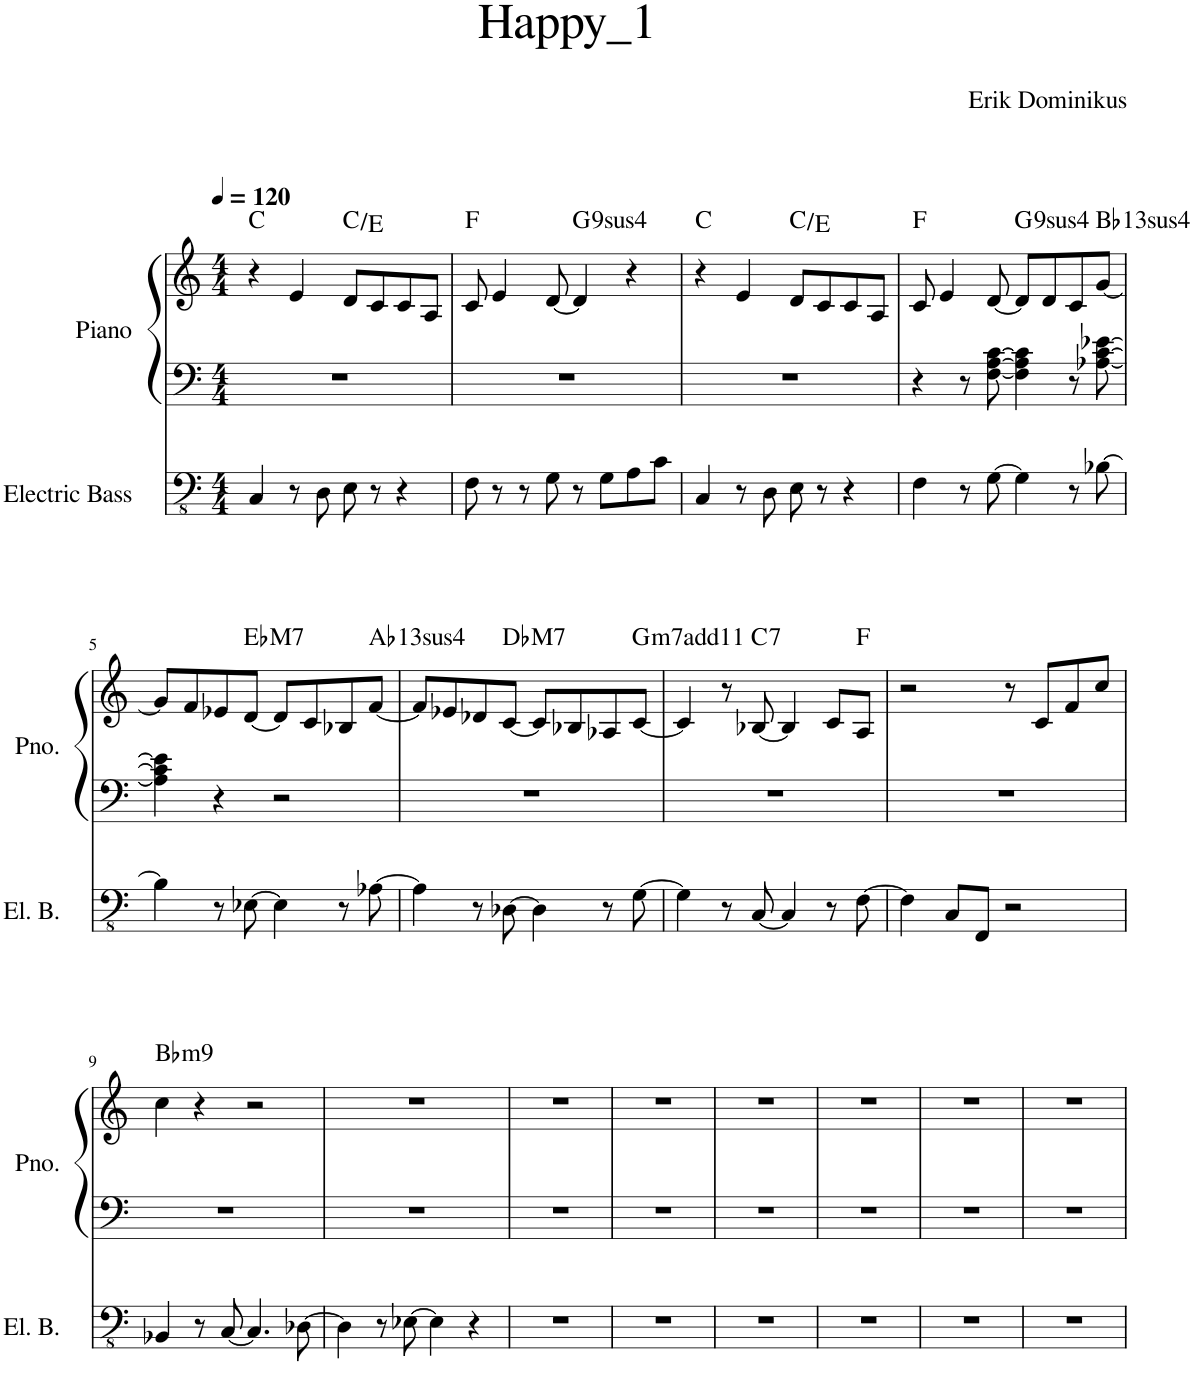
**kern	**kern	**kern	**harte
*part2	*part1	*part1	*part1
*staff3	*staff2	*staff1	*
*I"Electric Bass	*I"Piano	*	*
*I'El. B.	*I'Pno.	*	*
*clefFv4	*clefF4	*clefG2	*
*k[]	*k[]	*k[]	*
*M4/4	*M4/4	*M4/4	*
*MM120	*MM120	*MM120	*
=1	=1	=1	=1
4CC/	1r	4r	C:maj
8r	.	4e/	.
8DD\	.	.	.
8EE\	.	8d/L	C:maj/3
8r	.	8c/	.
4r	.	8c/	.
.	.	8A/J	.
=2	=2	=2	=2
8FF\	1r	8c/	F:maj
8r	.	4e/	.
8r	.	.	.
8GG\	.	[8d/	.
!	!	!	!LO:H:kt=94
8r	.	4d/]	G:sus4(7,9)
8GG\L	.	.	.
8AA\	.	4r	.
8C\J	.	.	.
=3	=3	=3	=3
4CC/	1r	4r	C:maj
8r	.	4e/	.
8DD\	.	.	.
8EE\	.	8d/L	C:maj/3
8r	.	8c/	.
4r	.	8c/	.
.	.	8A/J	.
=4	=4	=4	=4
4FF\	4r	8c/	F:maj
.	.	4e/	.
8r	8r	.	.
[8GG\	[8F\ [8A\ [8c\	[8d/	.
!	!	!	!LO:H:kt=94
4GG\]	4F\] 4A\] 4c\]	8d/L]	G:sus4(7,9)
.	.	8d/	.
8r	8r	8c/	.
!	!	!	!LO:H:kt=134
[8BB-X\	[8A-X\ [8c\ [8e-X\	[8g/J	Bb:sus4(7,9,11,13)
!!LO:LB:g=z
=5	=5	=5	=5
4BB-\]	4A-\] 4c\] 4e-\]	8g/L]	.
.	.	8f/	.
8r	4r	8e-X/	.
!	!	!	!LO:H:kt=M7
[8EE-X\	.	[8d/J	Eb:maj7
4EE-\]	2r	8d/L]	.
.	.	8c/	.
8r	.	8B-X/	.
!	!	!	!LO:H:kt=134
[8AA-X\	.	[8f/J	Ab:sus4(7,9,11,13)
=6	=6	=6	=6
4AA-\]	1r	8f/L]	.
.	.	8e-X/	.
8r	.	8d-X/	.
!	!	!	!LO:H:kt=M7
[8DD-X\	.	[8c/J	Db:maj7
4DD-\]	.	8c/L]	.
.	.	8B-X/	.
8r	.	8A-X/	.
!	!	!	!LO:H:kt=m7
[8GG\	.	[8c/J	G:min7(11)
=7	=7	=7	=7
4GG\]	1r	4c/]	.
8r	.	8r	.
!	!	!	!LO:H:kt=7
[8CC/	.	[8B-X/	C:7
4CC/]	.	4B-/]	.
8r	.	8c/L	.
[8FF\	.	8A/J	F:maj
=8	=8	=8	=8
4FF\]	1r	2r	.
8CC/L	.	.	.
8FFF/J	.	.	.
2r	.	8r	.
.	.	8c/L	.
.	.	8f/	.
.	.	8cc/J	.
!!LO:LB:g=z
=9	=9	=9	=9
!	!	!	!LO:H:kt=m9
4BBB-X/	1r	4cc\	Bb:min9
8r	.	4r	.
[8CC/	.	.	.
4.CC/]	.	2r	.
[8DD-X\	.	.	.
=10	=10	=10	=10
4DD-\]	1r	1r	.
8r	.	.	.
[8EE-X\	.	.	.
4EE-\]	.	.	.
4r	.	.	.
=11	=11	=11	=11
1r	1r	1r	.
=12	=12	=12	=12
1r	1r	1r	.
=13	=13	=13	=13
1r	1r	1r	.
=14	=14	=14	=14
1r	1r	1r	.
=15	=15	=15	=15
1r	1r	1r	.
=16	=16	=16	=16
1r	1r	1r	.
=	=	=	=
*-	*-	*-	*-
